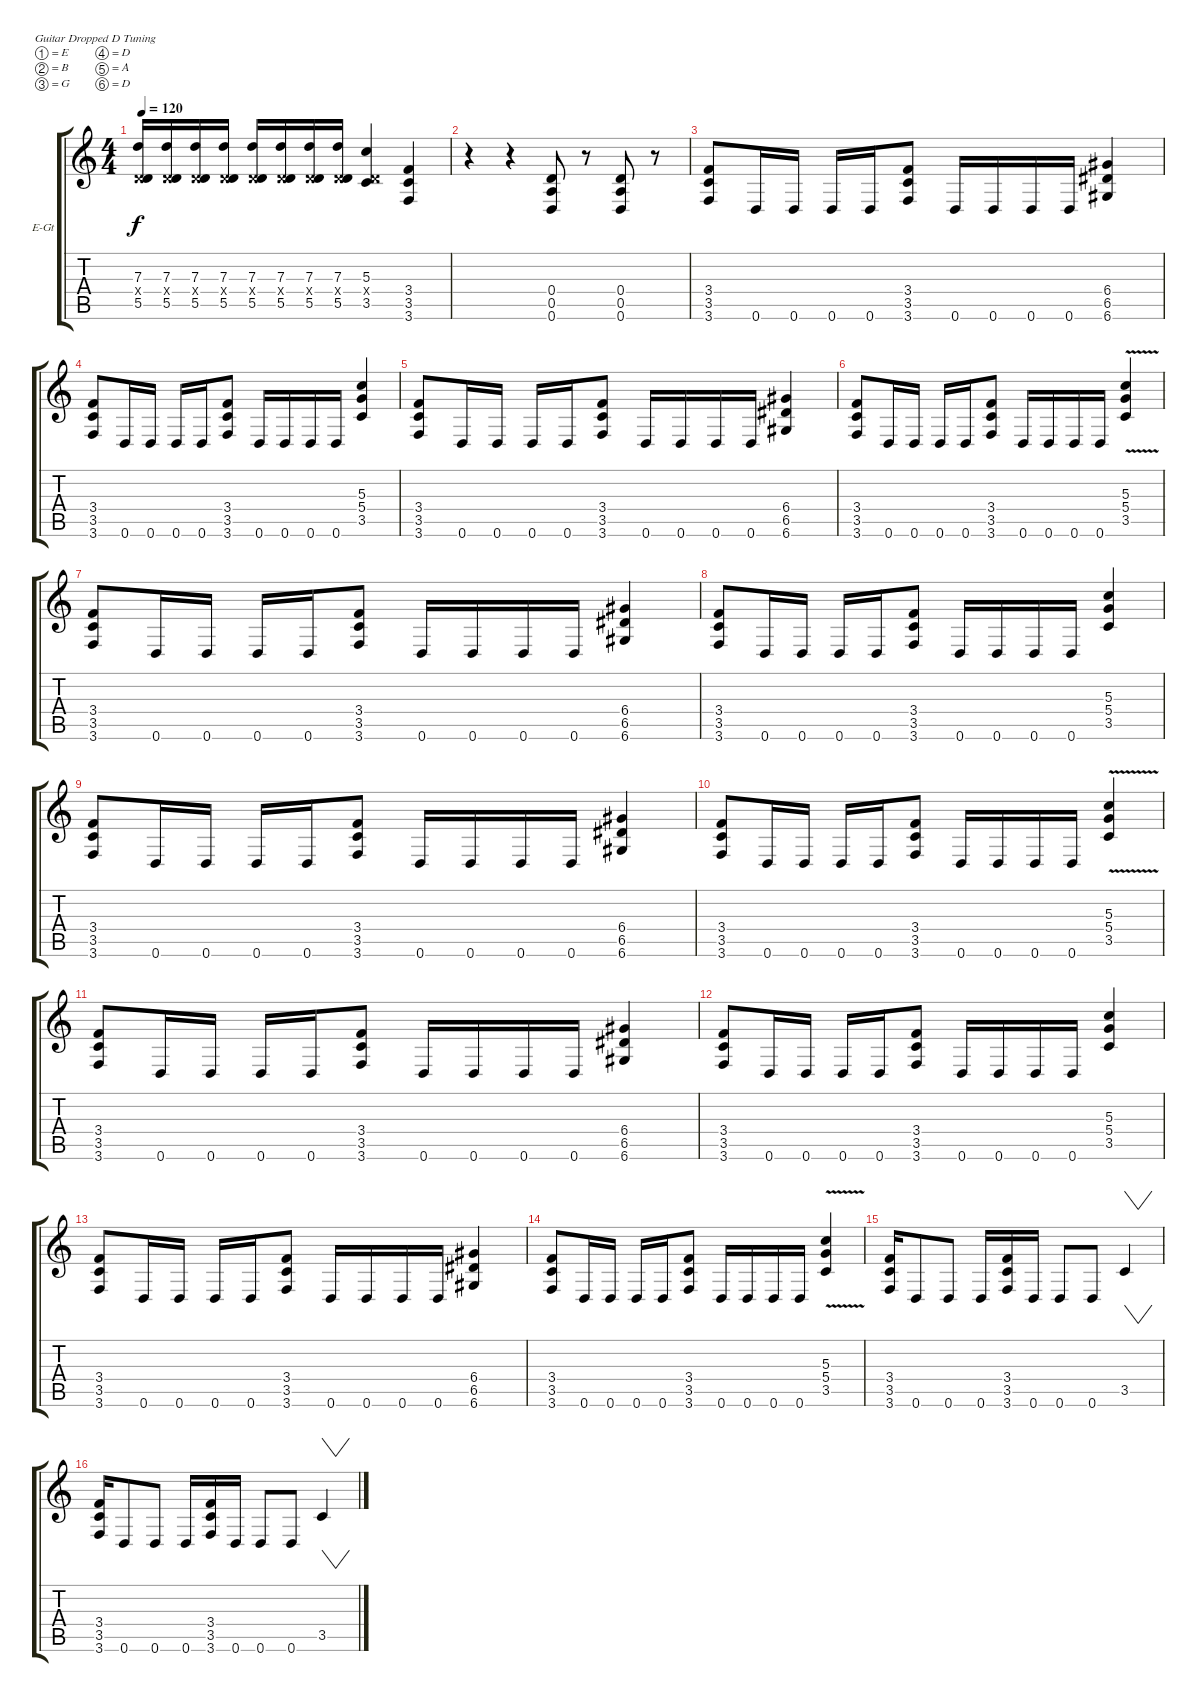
\bracketExtendMode groupsimilarinstruments
\firstSystemTrackNameOrientation horizontal
\otherSystemsTrackNameOrientation horizontal
\track ("1st guitar" "E-Gt") {instrument distortionguitar}
\staff {score tabs}
\tuning (E4 B3 G3 D3 A2 D2)
\ts (4 4)
\tempo 120
\clef g2
\ks c
(7.3 0.4{x} 5.5).16{dy f} (7.3 0.4{x} 5.5).16 (7.3 0.4{x} 5.5).16 (7.3 0.4{x} 5.5).16 (7.3 0.4{x} 5.5).16 (7.3 0.4{x} 5.5).16 (7.3 0.4{x} 5.5).16 (7.3 0.4{x} 5.5).16 (5.3 0.4{x} 3.5).4 (3.4 3.5 3.6).4 |
r.4 r.4 (0.4 0.5 0.6).8 r.8 (0.4 0.5 0.6).8 r.8 |
(3.4 3.5 3.6).8 0.6.16 0.6.16 0.6.16 0.6.16 (3.4 3.5 3.6).8 0.6.16 0.6.16 0.6.16 0.6.16 (6.4 6.5 6.6).4 |
(3.4 3.5 3.6).8 0.6.16 0.6.16 0.6.16 0.6.16 (3.4 3.5 3.6).8 0.6.16 0.6.16 0.6.16 0.6.16 (5.3 5.4 3.5).4 |
(3.4 3.5 3.6).8 0.6.16 0.6.16 0.6.16 0.6.16 (3.4 3.5 3.6).8 0.6.16 0.6.16 0.6.16 0.6.16 (6.4 6.5 6.6).4 |
(3.4 3.5 3.6).8 0.6.16 0.6.16 0.6.16 0.6.16 (3.4 3.5 3.6).8 0.6.16 0.6.16 0.6.16 0.6.16 (5.3{v} 5.4 3.5).4 |
(3.4 3.5 3.6).8 0.6.16 0.6.16 0.6.16 0.6.16 (3.4 3.5 3.6).8 0.6.16 0.6.16 0.6.16 0.6.16 (6.4 6.5 6.6).4 |
(3.4 3.5 3.6).8 0.6.16 0.6.16 0.6.16 0.6.16 (3.4 3.5 3.6).8 0.6.16 0.6.16 0.6.16 0.6.16 (5.3 5.4 3.5).4 |
(3.4 3.5 3.6).8 0.6.16 0.6.16 0.6.16 0.6.16 (3.4 3.5 3.6).8 0.6.16 0.6.16 0.6.16 0.6.16 (6.4 6.5 6.6).4 |
(3.4 3.5 3.6).8 0.6.16 0.6.16 0.6.16 0.6.16 (3.4 3.5 3.6).8 0.6.16 0.6.16 0.6.16 0.6.16 (5.3{v} 5.4 3.5).4 |
(3.4 3.5 3.6).8 0.6.16 0.6.16 0.6.16 0.6.16 (3.4 3.5 3.6).8 0.6.16 0.6.16 0.6.16 0.6.16 (6.4 6.5 6.6).4 |
(3.4 3.5 3.6).8 0.6.16 0.6.16 0.6.16 0.6.16 (3.4 3.5 3.6).8 0.6.16 0.6.16 0.6.16 0.6.16 (5.3 5.4 3.5).4 |
(3.4 3.5 3.6).8 0.6.16 0.6.16 0.6.16 0.6.16 (3.4 3.5 3.6).8 0.6.16 0.6.16 0.6.16 0.6.16 (6.4 6.5 6.6).4 |
(3.4 3.5 3.6).8 0.6.16 0.6.16 0.6.16 0.6.16 (3.4 3.5 3.6).8 0.6.16 0.6.16 0.6.16 0.6.16 (5.3{v} 5.4 3.5).4 |
(3.4 3.5 3.6).16 0.6.8 0.6.8 0.6.16 (3.4 3.5 3.6).16 0.6.16 0.6.8 0.6.8 3.5.4{vw} |
(3.4 3.5 3.6).16 0.6.8 0.6.8 0.6.16 (3.4 3.5 3.6).16 0.6.16 0.6.8 0.6.8 3.5.4{vw}
